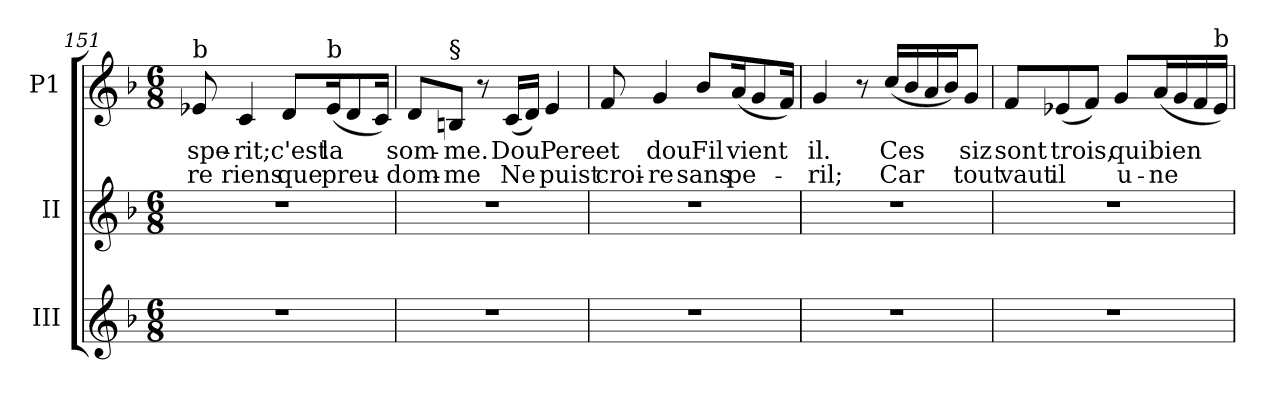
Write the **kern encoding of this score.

**kern	**kern	**kern	**text	**text
*part3	*part2	*part1	*part1	*part1
*staff3	*staff2	*staff1	*staff1	*staff1
*I"III	*I"II	*I"P1	*	*
*clefG2	*clefG2	*clefG2	*	*
*k[b-]	*k[b-]	*k[b-]	*	*
*F:	*F:	*F:	*	*
*M6/8	*M6/8	*M6/8	*	*
=151	=151	=151	=151	=151
!LO:N:vis=1	!LO:N:vis=1	!	!	!
!	!	!LO:TX:a:t=b	!	!
!	!	!	!LO:LY:b:color=#000000	!LO:LY:b:color=#000000
2.r	2.r	8e-i/	-spe-	-re
!	!	!	!LO:LY:b:color=#000000	!LO:LY:b:color=#000000
.	.	4ci/	-rit;	riens
!	!	!	!LO:LY:b:color=#000000	!LO:LY:b:color=#000000
.	.	8di/L	c'est	que
!	!	!LO:TX:a:t=b	!	!
!	!	!	!LO:LY:b:color=#000000	!LO:LY:b:color=#000000
.	.	(16e-i/k	la	preu-
.	.	8di/	.	.
.	.	16ci/Jk)	.	.
=152	=152	=152	=152	=152
!LO:N:vis=1	!LO:N:vis=1	!	!	!
!	!	!	!LO:LY:b:color=#000000	!LO:LY:b:color=#000000
2.r	2.r	8di/L	som-	-dom-
!	!	!LO:TX:a:t=§	!	!
!	!	!	!LO:LY:b:color=#000000	!LO:LY:b:color=#000000
.	.	8Bi/J	-me.	-me
.	.	8r	.	.
!	!	!	!LO:LY:b:color=#000000	!LO:LY:b:color=#000000
.	.	(16ci/LL	Dou	Ne
.	.	16di/JJ)	.	.
!	!	!	!LO:LY:b:color=#000000	!LO:LY:b:color=#000000
.	.	4ei/	Pere	puist
!!LO:LB:g=z
=153	=153	=153	=153	=153
!LO:N:vis=1	!LO:N:vis=1	!	!	!
!	!	!	!LO:LY:b:color=#000000	!LO:LY:b:color=#000000
2.r	2.r	8fi/	et	croi-
!	!	!	!LO:LY:b:color=#000000	!LO:LY:b:color=#000000
.	.	4gi/	dou	-re
!	!	!	!LO:LY:b:color=#000000	!LO:LY:b:color=#000000
.	.	8b-i/L	Fil	sans
!	!	!	!LO:LY:b:color=#000000	!LO:LY:b:color=#000000
.	.	(16ai/k	vient	pe-
.	.	8gi/	.	.
.	.	16fi/Jk)	.	.
=154	=154	=154	=154	=154
!LO:N:vis=1	!LO:N:vis=1	!	!	!
!	!	!	!LO:LY:b:color=#000000	!LO:LY:b:color=#000000
2.r	2.r	4gi/	il.	-ril;
.	.	8r	.	.
!	!	!	!LO:LY:b:color=#000000	!LO:LY:b:color=#000000
.	.	(16cci/LL	Ces	Car
.	.	16b-i/	.	.
.	.	16ai/	.	.
.	.	16b-i/J)	.	.
!	!	!	!LO:LY:b:color=#000000	!LO:LY:b:color=#000000
.	.	8gi/J	siz	tout
=155	=155	=155	=155	=155
!LO:N:vis=1	!LO:N:vis=1	!	!	!
!	!	!	!LO:LY:b:color=#000000	!LO:LY:b:color=#000000
2.r	2.r	8fi/L	sont	vaut
!	!	!	!LO:LY:b:color=#000000	!LO:LY:b:color=#000000
.	.	(8e-Xi/	trois,	il
.	.	8fi/J)	.	.
!	!	!	!LO:LY:b:color=#000000	!LO:LY:b:color=#000000
.	.	8gi/L	qui	u-
!	!	!	!LO:LY:b:color=#000000	!LO:LY:b:color=#000000
.	.	(16ai/L	bien	-ne
.	.	16gi/	.	.
.	.	16fi/	.	.
!	!	!LO:TX:a:t=b	!	!
.	.	16e-i/JJ)	.	.
=	=	=	=	=
*-	*-	*-	*-	*-
